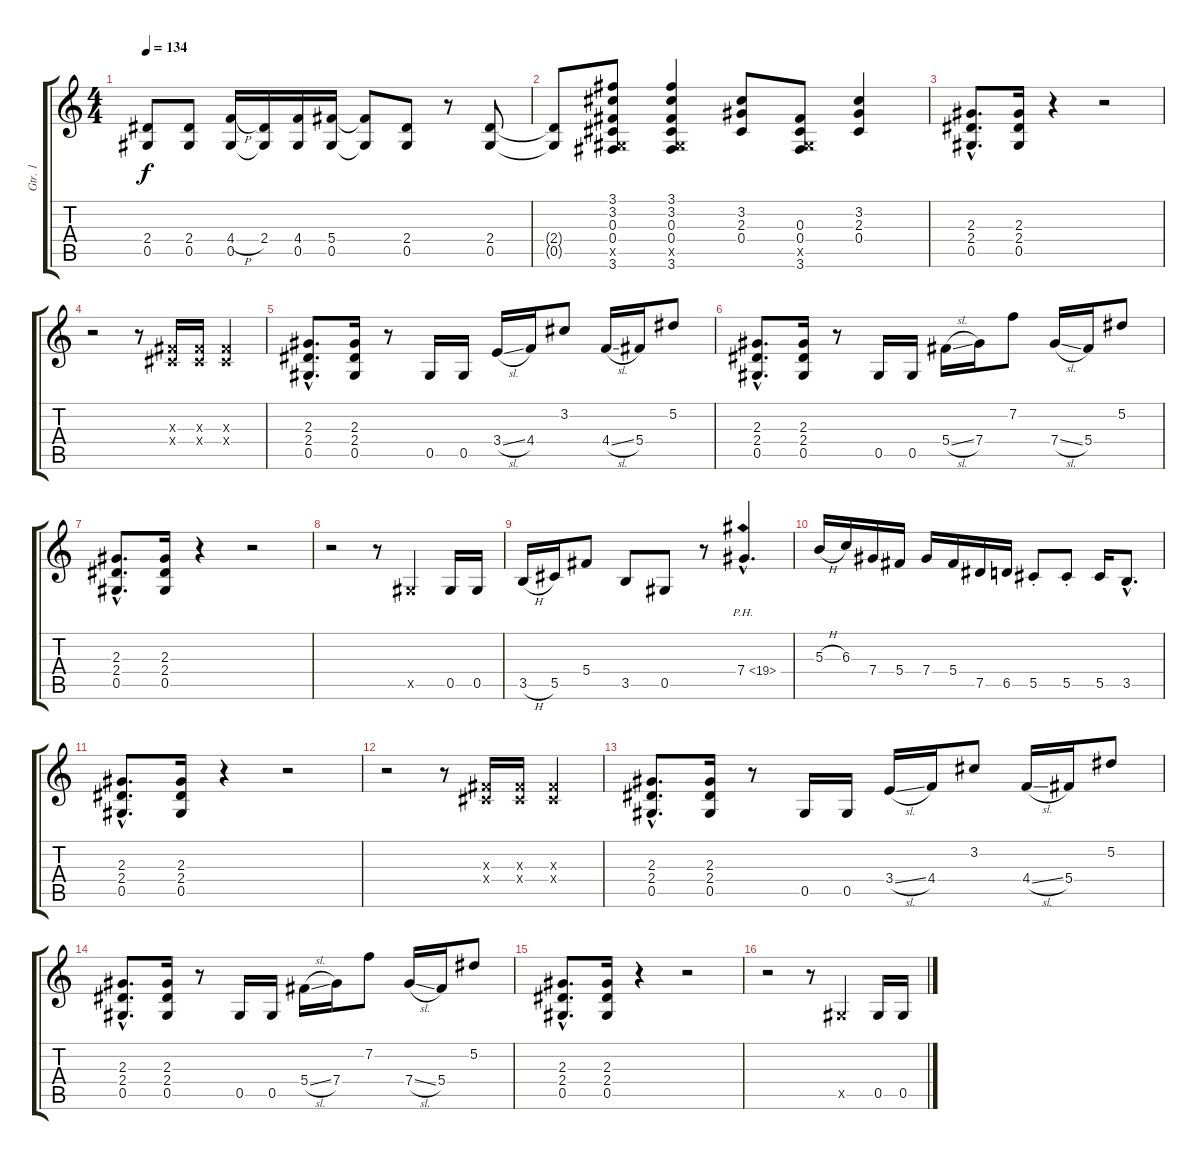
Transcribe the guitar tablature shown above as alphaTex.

\track ("Gtr. 1" "Gtr. 1") {instrument distortionguitar}
\staff {score tabs}
\tuning (Eb4 Bb3 Gb3 Db3 Ab2 Eb2) {hide}
\ts (4 4)
\tempo 134
\clef g2
\ks c
(2.4{t} 0.5{t}).8{dy f} (2.4 0.5).8 (4.4{h} 0.5).16 (2.4 0.5{t}).16 (4.4 0.5).16 (5.4 0.5).16 (5.4{t} 0.5{t}).8 (2.4 0.5).8 r.8 (2.4 0.5).8 |
(2.4{t} 0.5{t}).8 (3.1 3.2 0.3 0.4 0.5{x} 3.6).8 (3.1 3.2 0.3 0.4 0.5{x} 3.6).4 (3.2 2.3 0.4).8 (0.3 0.4 0.5{x} 3.6).8 (3.2 2.3 0.4).4 |
(2.3{hac} 2.4{hac} 0.5{hac}).8{d} (2.3 2.4 0.5).16 r.4 r.2 |
r.2 r.8 (0.3{x} 0.4{x}).16 (0.3{x} 0.4{x}).16 (0.3{x} 0.4{x}).4 |
(2.3{hac} 2.4{hac} 0.5{hac}).8{d} (2.3 2.4 0.5).16 r.8 0.5.16 0.5.16 3.4{sl}.16 4.4.16 3.2.8 4.4{sl}.16 5.4.16 5.2.8 |
(2.3{hac} 2.4{hac} 0.5{hac}).8{d} (2.3 2.4 0.5).16 r.8 0.5.16 0.5.16 5.4{sl}.16 7.4.16 7.2.8 7.4{sl}.16 5.4.16 5.2.8 |
(2.3{hac} 2.4{hac} 0.5{hac}).8{d} (2.3 2.4 0.5).16 r.4 r.2 |
r.2 r.8 0.5{x}.4 0.5.16 0.5.16 |
3.5{h}.16 5.5.16 5.4.8 3.5.8 0.5.8 r.8 7.4{ph 12 hac}.4{d} |
5.3{h}.16 6.3.16 7.4.16 5.4.16 7.4.16 5.4.16 7.5.16 6.5.16 5.5{st}.8 5.5{st}.8 5.5.16 3.5{hac}.8{d} |
(2.3{hac} 2.4{hac} 0.5{hac}).8{d} (2.3 2.4 0.5).16 r.4 r.2 |
r.2 r.8 (0.3{x} 0.4{x}).16 (0.3{x} 0.4{x}).16 (0.3{x} 0.4{x}).4 |
(2.3{hac} 2.4{hac} 0.5{hac}).8{d} (2.3 2.4 0.5).16 r.8 0.5.16 0.5.16 3.4{sl}.16 4.4.16 3.2.8 4.4{sl}.16 5.4.16 5.2.8 |
(2.3{hac} 2.4{hac} 0.5{hac}).8{d} (2.3 2.4 0.5).16 r.8 0.5.16 0.5.16 5.4{sl}.16 7.4.16 7.2.8 7.4{sl}.16 5.4.16 5.2.8 |
(2.3{hac} 2.4{hac} 0.5{hac}).8{d} (2.3 2.4 0.5).16 r.4 r.2 |
r.2 r.8 0.5{x}.4 0.5.16 0.5.16
